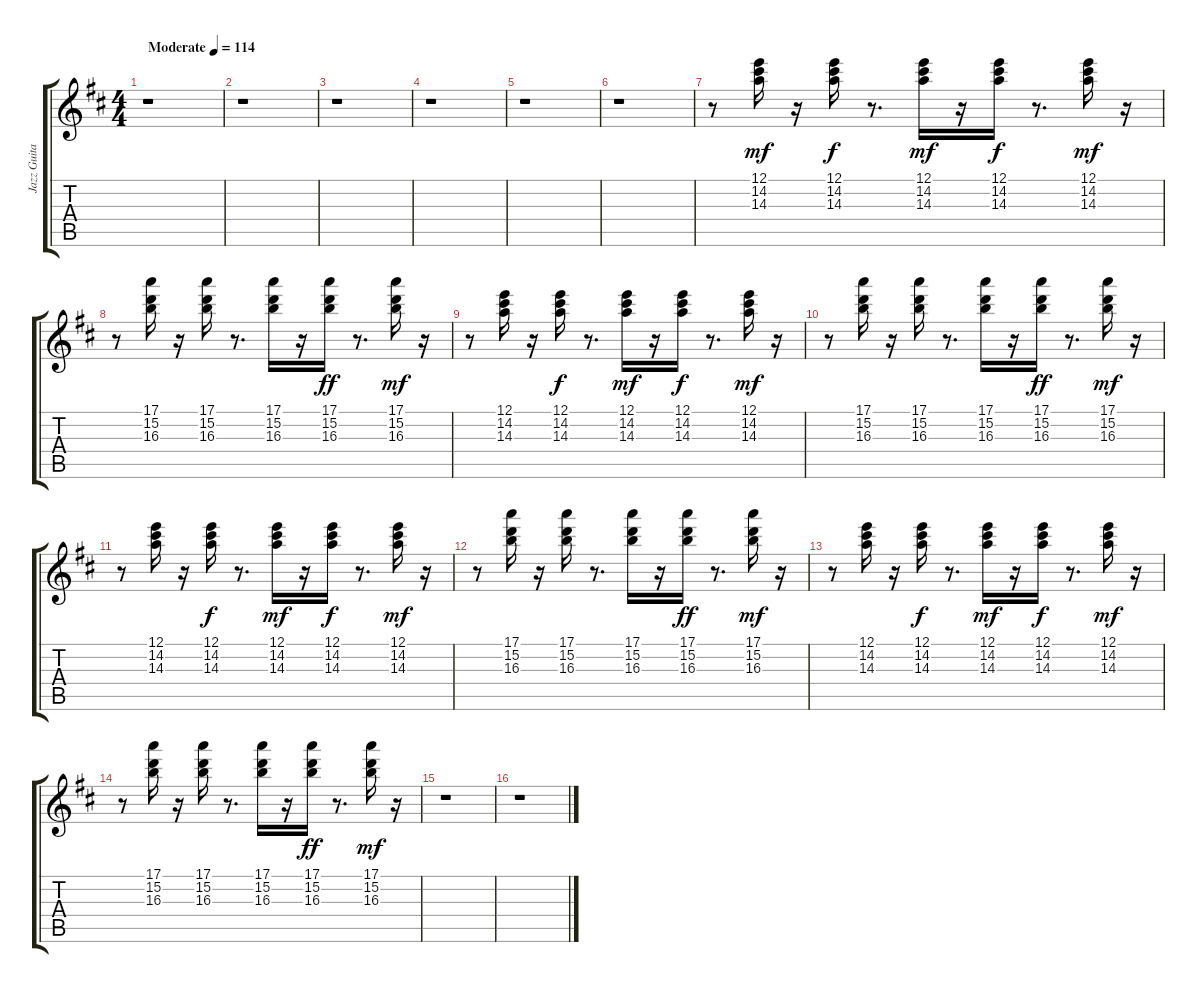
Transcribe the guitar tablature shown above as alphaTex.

\track ("Jazz Guitar" "Jazz Guita") {instrument electricguitarjazz}
\staff {score tabs}
\tuning (E4 B3 G3 D3 A2 E2) {hide}
\ts (4 4)
\tempo (114 "Moderate")
\clef g2
\ks d
r.1{dy mf instrument electricguitarjazz} |
r.1 |
r.1 |
r.1 |
r.1 |
r.1 |
r.8 (12.1 14.2 14.3).16 r.16 (12.1 14.2 14.3).16{dy f} r.8{d} (12.1 14.2 14.3).16{dy mf} r.16 (12.1 14.2 14.3).16{dy f} r.8{d} (12.1 14.2 14.3).16{dy mf} r.16 |
r.8 (17.1 15.2 16.3).16 r.16 (17.1 15.2 16.3).16 r.8{d} (17.1 15.2 16.3).16 r.16 (17.1 15.2 16.3).16{dy ff} r.8{d} (17.1 15.2 16.3).16{dy mf} r.16 |
r.8 (12.1 14.2 14.3).16 r.16 (12.1 14.2 14.3).16{dy f} r.8{d} (12.1 14.2 14.3).16{dy mf} r.16 (12.1 14.2 14.3).16{dy f} r.8{d} (12.1 14.2 14.3).16{dy mf} r.16 |
r.8 (17.1 15.2 16.3).16 r.16 (17.1 15.2 16.3).16 r.8{d} (17.1 15.2 16.3).16 r.16 (17.1 15.2 16.3).16{dy ff} r.8{d} (17.1 15.2 16.3).16{dy mf} r.16 |
r.8 (12.1 14.2 14.3).16 r.16 (12.1 14.2 14.3).16{dy f} r.8{d} (12.1 14.2 14.3).16{dy mf} r.16 (12.1 14.2 14.3).16{dy f} r.8{d} (12.1 14.2 14.3).16{dy mf} r.16 |
r.8 (17.1 15.2 16.3).16 r.16 (17.1 15.2 16.3).16 r.8{d} (17.1 15.2 16.3).16 r.16 (17.1 15.2 16.3).16{dy ff} r.8{d} (17.1 15.2 16.3).16{dy mf} r.16 |
r.8 (12.1 14.2 14.3).16 r.16 (12.1 14.2 14.3).16{dy f} r.8{d} (12.1 14.2 14.3).16{dy mf} r.16 (12.1 14.2 14.3).16{dy f} r.8{d} (12.1 14.2 14.3).16{dy mf} r.16 |
r.8 (17.1 15.2 16.3).16 r.16 (17.1 15.2 16.3).16 r.8{d} (17.1 15.2 16.3).16 r.16 (17.1 15.2 16.3).16{dy ff} r.8{d} (17.1 15.2 16.3).16{dy mf} r.16 |
r.1 |
r.1
